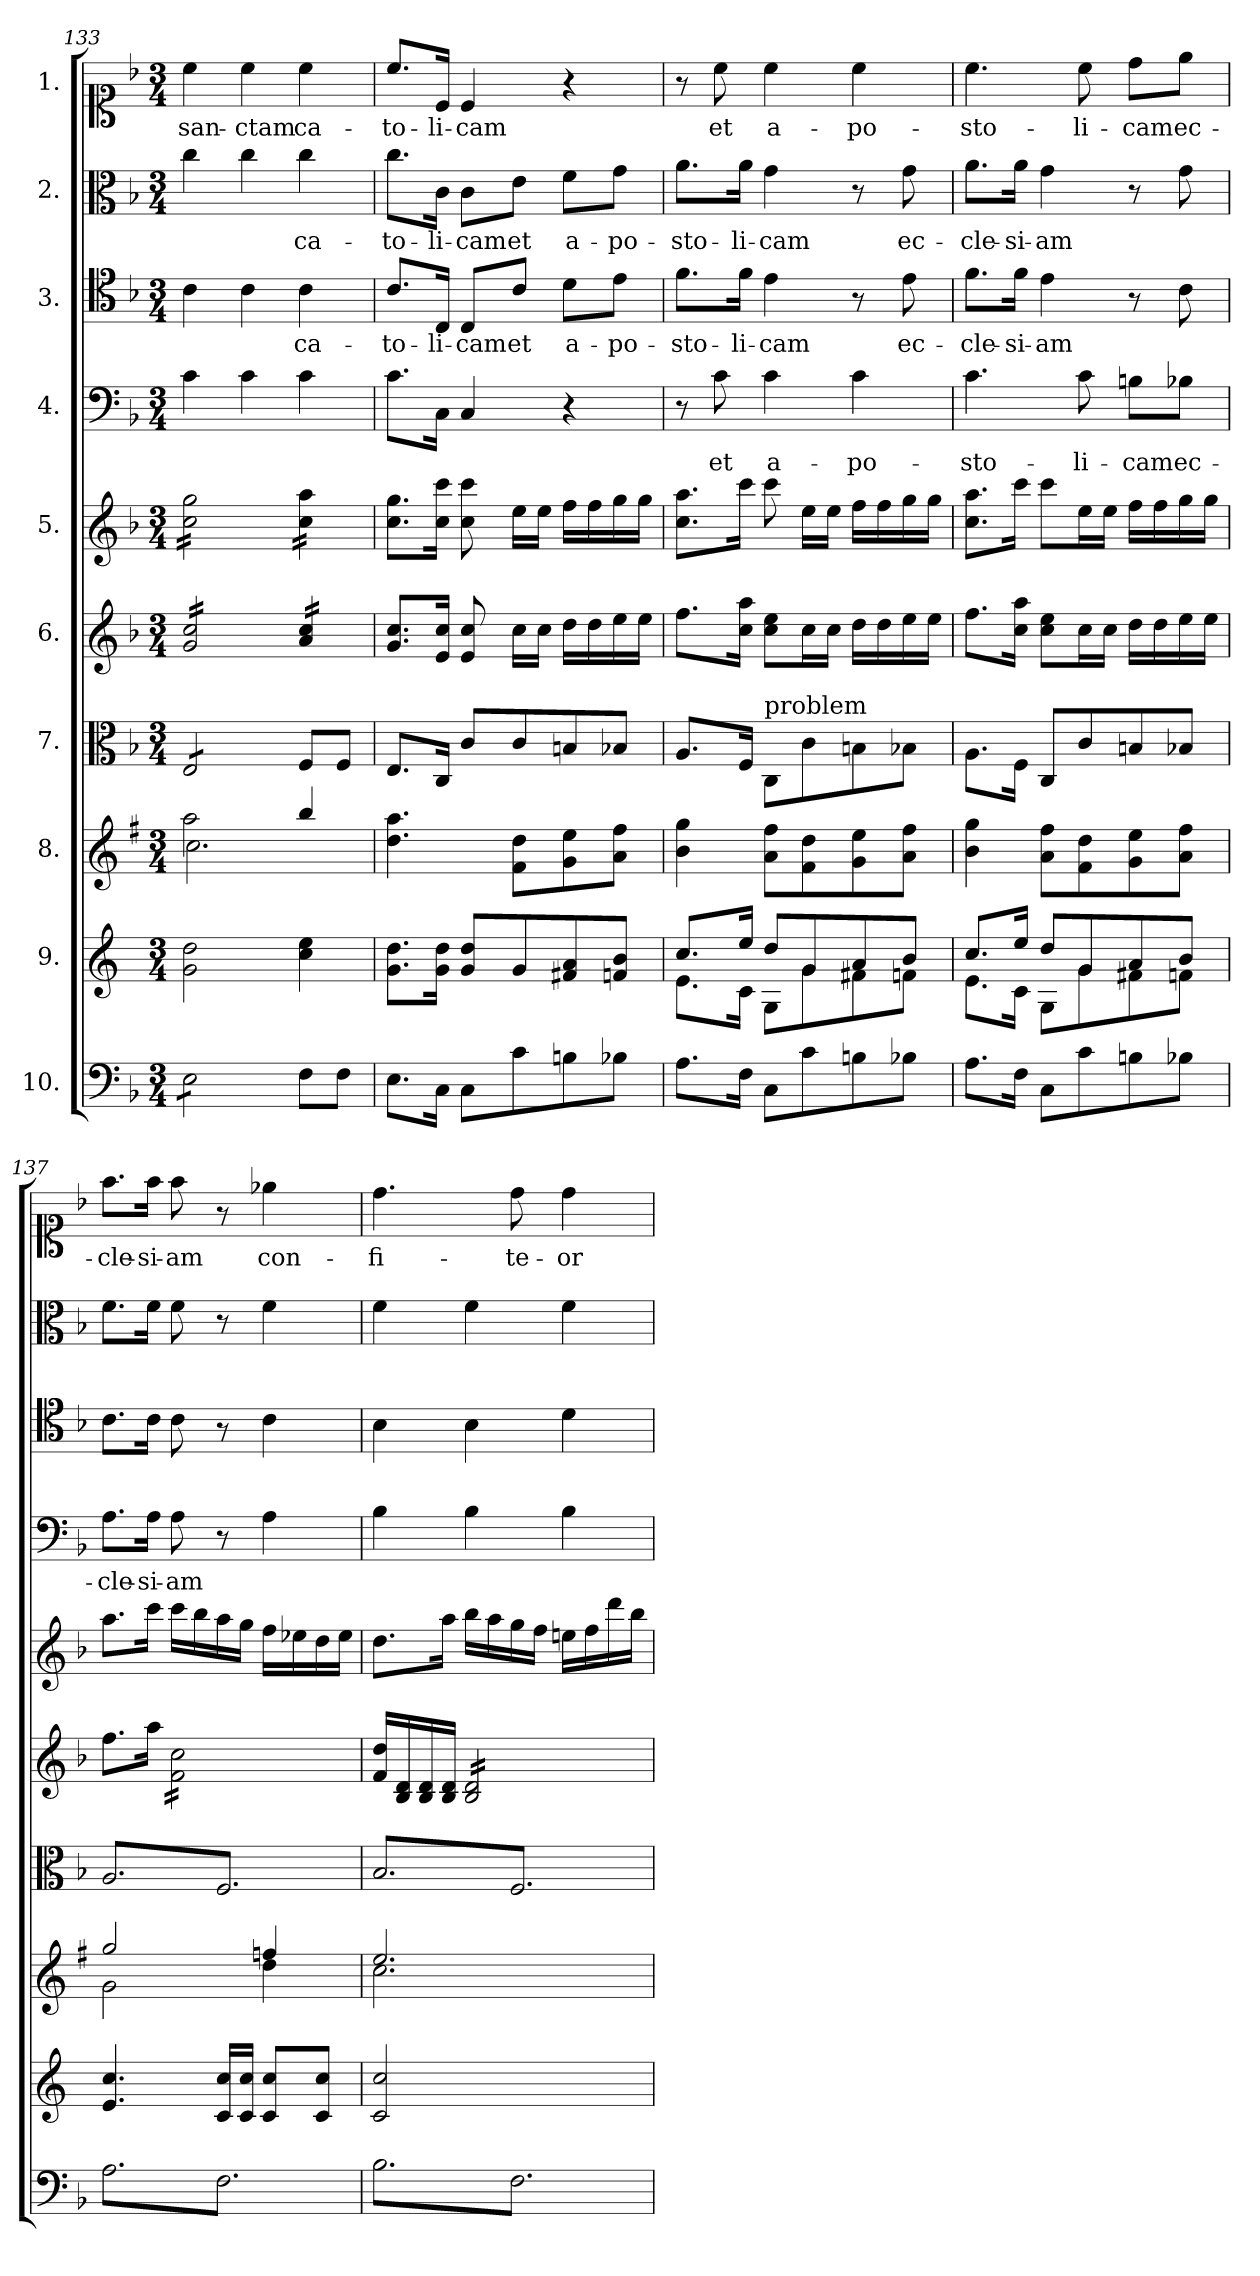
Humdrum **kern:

**kern	**kern	**kern	**kern	**kern	**kern	**kern	**text	**kern	**text	**kern	**text	**kern	**text
*part10	*part9	*part8	*part7	*part6	*part5	*part4	*part4	*part3	*part3	*part2	*part2	*part1	*part1
*staff10	*staff9	*staff8	*staff7	*staff6	*staff5	*staff4	*staff4	*staff3	*staff3	*staff2	*staff2	*staff1	*staff1
*I"10.	*I"9.	*I"8.	*I"7.	*I"6.	*I"5.	*I"4.	*	*I"3.	*	*I"2.	*	*I"1.	*
*clefF4	*clefG2	*clefG2	*clefC3	*clefG2	*clefG2	*clefF4	*	*clefC4	*	*clefC3	*	*clefC1	*
*	*ITrd4c7	*ITrd1c2	*	*	*	*	*	*	*	*	*	*	*
*k[b-]	*k[b-]	*k[b-]	*k[b-]	*k[b-]	*k[b-]	*k[b-]	*	*k[b-]	*	*k[b-]	*	*k[b-]	*
*M3/4	*M3/4	*M3/4	*M3/4	*M3/4	*M3/4	*M3/4	*	*M3/4	*	*M3/4	*	*M3/4	*
=133	=133	=133	=133	=133	=133	=133	=133	=133	=133	=133	=133	=133	=133
*	*	*^	*	*	*	*	*	*	*	*	*	*	*
*tremolo	*	*	*	*	*	*	*	*	*	*	*	*	*	*
*	*	*	*	*tremolo	*	*	*	*	*	*	*	*	*	*
*	*	*	*	*	*tremolo	*	*	*	*	*	*	*	*	*
*	*	*	*	*	*	*tremolo	*	*	*	*	*	*	*	*
8E\L	2c\ 2g\	2gg\	2.b-\	8E/L	16g/ 16cc/LL	16cc\ 16gg\LL	4c\	.	4c\	.	4cc\	.	4cc\	san-
.	.	.	.	.	16g/ 16cc/	16cc\ 16gg\	.	.	.	.	.	.	.	.
8E\	.	.	.	8E/	16g/ 16cc/	16cc\ 16gg\	.	.	.	.	.	.	.	.
.	.	.	.	.	16g/ 16cc/	16cc\ 16gg\	.	.	.	.	.	.	.	.
8E\	.	.	.	8E/	16g/ 16cc/	16cc\ 16gg\	4c\	.	4c\	.	4cc\	.	4cc\	-ctam
.	.	.	.	.	16g/ 16cc/	16cc\ 16gg\	.	.	.	.	.	.	.	.
8E\J	.	.	.	8E/J	16g/ 16cc/	16cc\ 16gg\	.	.	.	.	.	.	.	.
*	*	*	*	*Xtremolo	*	*	*	*	*	*	*	*	*	*
*Xtremolo	*	*	*	*	*	*	*	*	*	*	*	*	*	*
.	.	.	.	.	16g/ 16cc/JJ	16cc\ 16gg\JJ	.	.	.	.	.	.	.	.
8F\L	4f\ 4a\	4aa/	.	8F/L	16a/ 16cc/LL	16cc\ 16aa\LL	4c\	.	4c\	ca-	4cc\	ca-	4cc\	ca-
.	.	.	.	.	16a/ 16cc/	16cc\ 16aa\	.	.	.	.	.	.	.	.
8F\J	.	.	.	8F/J	16a/ 16cc/	16cc\ 16aa\	.	.	.	.	.	.	.	.
.	.	.	.	.	16a/ 16cc/JJ	16cc\ 16aa\JJ	.	.	.	.	.	.	.	.
*	*	*	*	*	*	*Xtremolo	*	*	*	*	*	*	*	*
*	*	*	*	*	*Xtremolo	*	*	*	*	*	*	*	*	*
*	*	*v	*v	*	*	*	*	*	*	*	*	*	*	*
=134	=134	=134	=134	=134	=134	=134	=134	=134	=134	=134	=134	=134	=134
8.E\L	8.c\ 8.g\L	4.cc\ 4.gg\	8.E/L	8.g/ 8.cc/L	8.cc\ 8.gg\L	8.c\L	.	8.c/L	-to-	8.cc\L	-to-	8.cc/L	-to-
16C\Jk	16c\ 16g\Jk	.	16C/Jk	16e/ 16cc/Jk	16cc\ 16ccc\Jk	16C\Jk	.	16C/Jk	-li-	16c\Jk	-li-	16c/Jk	-li-
8C\L	8c/ 8g/L	.	8c/L	8e/ 8cc/	8cc\ 8ccc\	4C/	.	8C/L	-cam	8c\L	-cam	4c/	-cam
8c\	8c/	8e\ 8cc\L	8c/	16cc\LL	16ee\LL	.	.	8c/J	et	8e\J	et	.	.
.	.	.	.	16cc\JJ	16ee\JJ	.	.	.	.	.	.	.	.
8Bn\	8Bn/ 8d/	8f\ 8dd\	8Bn/	16dd\LL	16ff\LL	4r	.	8d\L	a-	8f\L	a-	4r	.
.	.	.	.	16dd\	16ff\	.	.	.	.	.	.	.	.
8B-X\J	8B-X/ 8e/J	8g\ 8ee\J	8B-X/J	16ee\	16gg\	.	.	8e\J	-po-	8g\J	-po-	.	.
.	.	.	.	16ee\JJ	16gg\JJ	.	.	.	.	.	.	.	.
=135	=135	=135	=135	=135	=135	=135	=135	=135	=135	=135	=135	=135	=135
*	*^	*	*	*	*	*	*	*	*	*	*	*	*
8.A\L	8.f/L	8.A\L	4a\ 4ff\	8.A/L	8.ff\L	8.cc\ 8.aa\L	8r	.	8.f\L	-sto-	8.a\L	-sto-	8r	.
.	.	.	.	.	.	.	8c\	et	.	.	.	.	8cc\	et
16F\Jk	16a/Jk	16F\Jk	.	16F/Jk	16cc\ 16aa\Jk	16ccc\Jk	.	.	16f\Jk	-li-	16a\Jk	-li-	.	.
!	!	!	!	!LO:TX:a:t=problem	!	!	!	!	!	!	!	!	!	!
8C\L	8g/L	8C\L	8g\ 8ee\L	8C/L	8cc\ 8ee\L	8ccc\	4c\	a-	4e\	-cam	4g\	-cam	4cc\	a-
8c\	8c/	8c\	8e\ 8cc\	8c\	16cc\L	16ee\LL	.	.	.	.	.	.	.	.
.	.	.	.	.	16cc\JJ	16ee\JJ	.	.	.	.	.	.	.	.
8Bn\	8d/	8Bn\	8f\ 8dd\	8Bn\	16dd\LL	16ff\LL	4c\	-po-	8r	.	8r	.	4cc\	-po-
.	.	.	.	.	16dd\	16ff\	.	.	.	.	.	.	.	.
8B-X\J	8e/J	8B-X\J	8g\ 8ee\J	8B-X\J	16ee\	16gg\	.	.	8e\	ec-	8g\	ec-	.	.
.	.	.	.	.	16ee\JJ	16gg\JJ	.	.	.	.	.	.	.	.
=136	=136	=136	=136	=136	=136	=136	=136	=136	=136	=136	=136	=136	=136	=136
8.A\L	8.f/L	8.A\L	4a\ 4ff\	8.A\L	8.ff\L	8.cc\ 8.aa\L	4.c\	-sto-	8.f\L	-cle-	8.a\L	-cle-	4.cc\	-sto-
16F\Jk	16a/Jk	16F\Jk	.	16F\Jk	16cc\ 16aa\Jk	16ccc\Jk	.	.	16f\Jk	-si-	16a\Jk	-si-	.	.
8C\L	8g/L	8C\L	8g\ 8ee\L	8C/L	8cc\ 8ee\L	8ccc\L	.	.	4e\	-am	4g\	-am	.	.
8c\	8c/	8c\	8e\ 8cc\	8c/	16cc\L	16ee\L	8c\	-li-	.	.	.	.	8cc\	-li-
.	.	.	.	.	16cc\JJ	16ee\JJ	.	.	.	.	.	.	.	.
8Bn\	8d/	8Bn\	8f\ 8dd\	8Bn/	16dd\LL	16ff\LL	8Bn\L	-cam	8r	.	8r	.	8dd\L	-cam
.	.	.	.	.	16dd\	16ff\	.	.	.	.	.	.	.	.
8B-X\J	8e/J	8B-X\J	8g\ 8ee\J	8B-X/J	16ee\	16gg\	8B-X\J	ec-	8c\	.	8g\	.	8ee\J	ec-
.	.	.	.	.	16ee\JJ	16gg\JJ	.	.	.	.	.	.	.	.
*	*v	*v	*	*	*	*	*	*	*	*	*	*	*	*
=137	=137	=137	=137	=137	=137	=137	=137	=137	=137	=137	=137	=137	=137
*	*	*^	*	*	*	*	*	*	*	*	*	*	*
*tremolo	*	*	*	*	*	*	*	*	*	*	*	*	*	*
*	*	*	*	*tremolo	*	*	*	*	*	*	*	*	*	*
8A\L	4.A/ 4.f/	2ff/	2f\	8A/L	8.ff\L	8.aa\L	8.A\L	-cle-	8.c\L	.	8.f\L	.	8.ff\L	-cle-
8F\	.	.	.	8F/	.	.	.	.	.	.	.	.	.	.
.	.	.	.	.	16aa\Jk	16ccc\Jk	16A\Jk	-si-	16c\Jk	.	16f\Jk	.	16ff\Jk	-si-
*	*	*	*	*	*tremolo	*	*	*	*	*	*	*	*	*
8A\	.	.	.	8A/	16f\ 16cc\LL	16ccc\LL	8A\	-am	8c\	.	8f\	.	8ff\	-am
.	.	.	.	.	16f\ 16cc\	16bb-\	.	.	.	.	.	.	.	.
8F\	16F/ 16f/LL	.	.	8F/	16f\ 16cc\	16aa\	8r	.	8r	.	8r	.	8r	.
.	16F/ 16f/JJ	.	.	.	16f\ 16cc\	16gg\JJ	.	.	.	.	.	.	.	.
8A\	8F/ 8f/L	4ee-X/	4cc\	8A/	16f\ 16cc\	16ff\LL	4A\	.	4c\	.	4f\	.	4ee-X\	con-
.	.	.	.	.	16f\ 16cc\	16ee-X\	.	.	.	.	.	.	.	.
8F\J	8F/ 8f/J	.	.	8F/J	16f\ 16cc\	16dd\	.	.	.	.	.	.	.	.
.	.	.	.	.	16f\ 16cc\JJ	16ee-\JJ	.	.	.	.	.	.	.	.
*	*	*	*	*	*Xtremolo	*	*	*	*	*	*	*	*	*
=138	=138	=138	=138	=138	=138	=138	=138	=138	=138	=138	=138	=138	=138	=138
!	!LO:N:vis=2	!	!	!	!	!	!	!	!	!	!	!	!	!
8B-\L	2.F/ 2.f/	2.dd/	2.b-\	8B-/L	16f/ 16dd/LL	8.dd\L	4B-\	.	4B-\	.	4f\	.	4.dd\	-fi-
.	.	.	.	.	16B-/ 16d/	.	.	.	.	.	.	.	.	.
8F\	.	.	.	8F/	16B-/ 16d/	.	.	.	.	.	.	.	.	.
.	.	.	.	.	16B-/ 16d/JJ	16aa\Jk	.	.	.	.	.	.	.	.
*	*	*	*	*	*tremolo	*	*	*	*	*	*	*	*	*
8B-\	.	.	.	8B-/	16B-/ 16d/LL	16bb-\LL	4B-\	.	4B-\	.	4f\	.	.	.
.	.	.	.	.	16B-/ 16d/	16aa\	.	.	.	.	.	.	.	.
8F\	.	.	.	8F/	16B-/ 16d/	16gg\	.	.	.	.	.	.	8dd\	-te-
.	.	.	.	.	16B-/ 16d/	16ff\JJ	.	.	.	.	.	.	.	.
8B-\	.	.	.	8B-/	16B-/ 16d/	16een\LL	4B-\	.	4d\	.	4f\	.	4dd\	-or
.	.	.	.	.	16B-/ 16d/	16ff\	.	.	.	.	.	.	.	.
8F\J	.	.	.	8F/J	16B-/ 16d/	16ddd\	.	.	.	.	.	.	.	.
*	*	*	*	*Xtremolo	*	*	*	*	*	*	*	*	*	*
*Xtremolo	*	*	*	*	*	*	*	*	*	*	*	*	*	*
.	.	.	.	.	16B-/ 16d/JJ	16bb-\JJ	.	.	.	.	.	.	.	.
*	*	*	*	*	*Xtremolo	*	*	*	*	*	*	*	*	*
.	.	.	.	.	.	.	.	.	.	.	.	.	.	.
.	.	.	.	.	.	.	.	.	.	.	.	.	.	.
.	.	.	.	.	.	.	.	.	.	.	.	.	.	.
*	*	*v	*v	*	*	*	*	*	*	*	*	*	*	*
=	=	=	=	=	=	=	=	=	=	=	=	=	=
*-	*-	*-	*-	*-	*-	*-	*-	*-	*-	*-	*-	*-	*-
